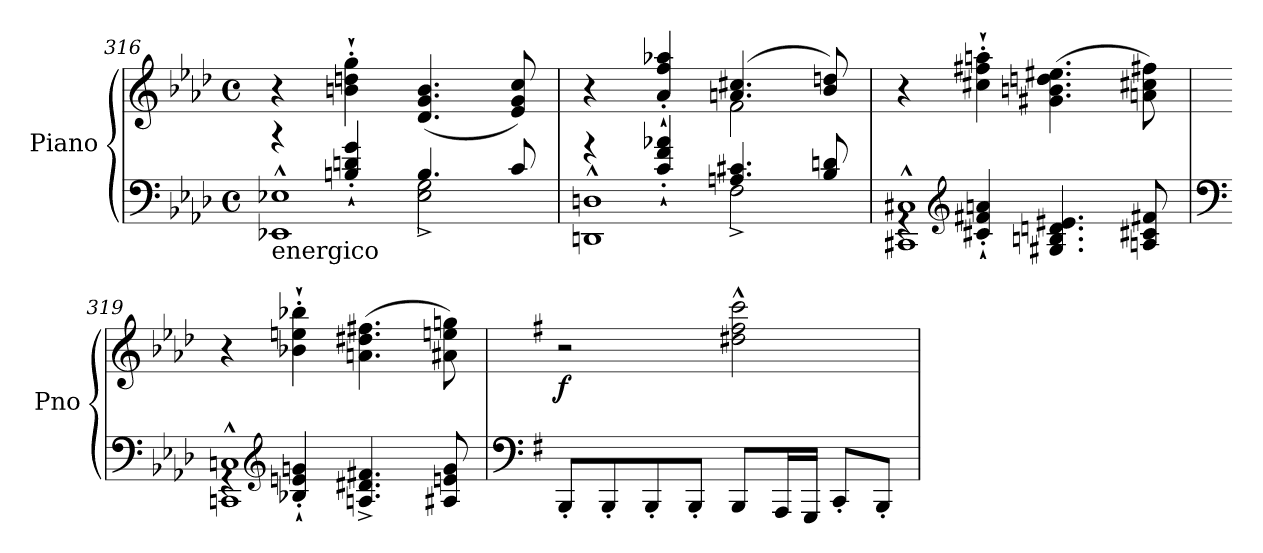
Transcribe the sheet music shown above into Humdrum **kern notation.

**kern	**kern	**dynam
*part1	*part1	*part1
*staff2	*staff1	*staff1/2
*I"Piano	*	*
*I'Pno	*	*
*clefF4	*clefG2	*
*k[b-e-a-d-]	*k[b-e-a-d-]	*
*M4/4	*M4/4	*
*met(c)	*met(c)	*
=316	=316	=316
*^	*	*
*	*^	*	*
!LO:TX:b:t=energico	!	!	!	!
1EE-X^^ 1E-X^^	4rb	2ryy	4r	.
.	4Bn/'` 4dn/'` 4g/'`	.	4bn\'` 4ddn\'` 4gg\'`	.
.	4.B^/	2E-\ 2G\	(4.d-/ 4.g/ 4.b/	.
.	8c/	.	8e-/ 8g/ 8cc/)	.
=317	=317	=317	=317	=317
*	*	*	*^	*
1DDn^^ 1Dn^^	4rg	2ryy	4r	2ryy	.
.	4c/'` 4f/'` 4a-X/'`	.	4a-/'` 4ff/'` 4aa-X/'`	.	.
.	4.An/^ 4.c#X/^	2F\	(>4.an/ 4.cc#X/	2f\	.
.	8B-/ 8dn/	.	8b-/ 8ddn/)	.	.
*	*v	*v	*	*	*
*	*	*v	*v	*
!!LO:LB:g=z
=318	=318	=318	=318
1CC#X^^ 1C#X^^	4rGG	4r	.
*clefG2	*	*	*
.	4c#X/'` 4f#X/'` 4an/'`	4cc#X\'` 4ff#X\'` 4aan\'`	.
.	4.G#X/ 4.Bn/ 4.dn/ 4.e#X/	(4.g#X\ 4.bn\ 4.ddn\ 4.ee#X\	.
.	8An/ 8c#X/ 8f#X/	8an\ 8cc#X\ 8ff#X\)	.
=319	=319	=319	=319
*clefF4	*	*	*
1CCn^^ 1Cn^^	4rGG	4r	.
*clefG2	*	*	*
.	4B-X/'` 4en/'` 4gn/'`	4b-X\'` 4een\'` 4bb-X\'`	.
.	4.An/^ 4.d#X/^ 4.f#X/^	(4.an\ 4.dd#X\ 4.ff#X\	.
.	8A#X/ 8en/ 8g/	8a#X\ 8een\ 8ggn\)	.
*v	*v	*	*
=320	=320	=320
*clefF4	*	*
*k[f#]	*k[f#]	*
*^	*	*
!	!	!	!LO:DY:b
*v	*v	*	*
8BBB'/L	2r	f
8BBB'/	.	.
8BBB'/	.	.
8BBB'/J	.	.
8BBB/L	2dd#X\^^ 2ff#\^^ 2ccc\^^	.
16AAA/L	.	.
16GGG/JJ	.	.
8CC'/L	.	.
8BBB'/J	.	.
=	=	=
*-	*-	*-
